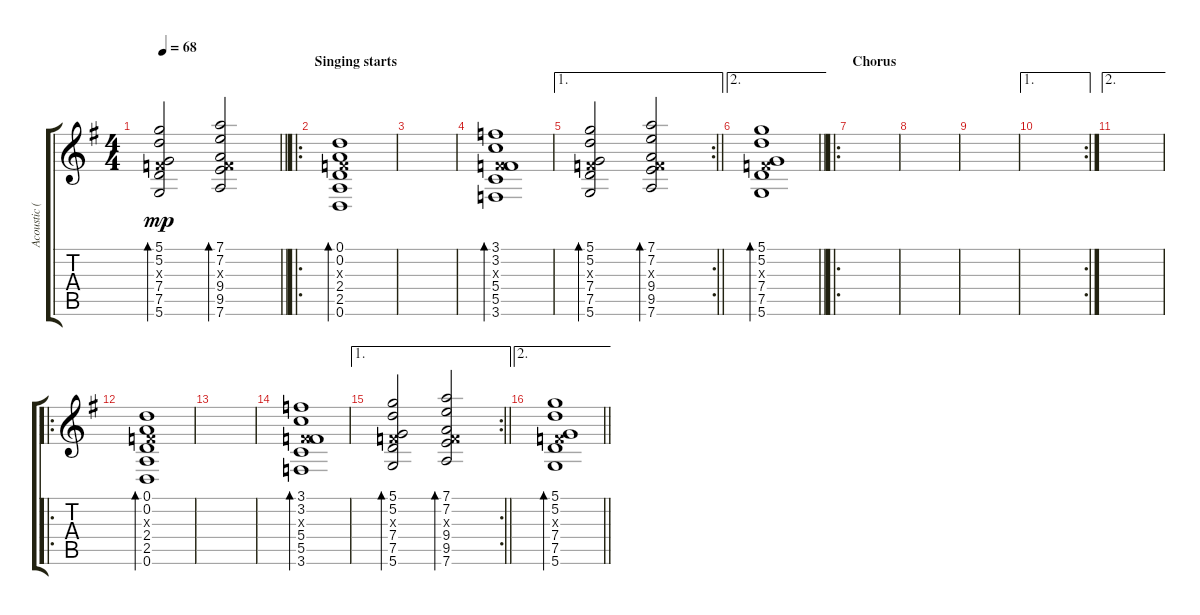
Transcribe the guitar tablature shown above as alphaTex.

\track ("Acoustic (quiet)" "Acoustic (") {instrument acousticguitarnylon}
\staff {score tabs}
\tuning (D4 A3 F3 C3 G2 D2) {hide}
\ts (4 4)
\tempo 68
\clef g2
\barLineRight lightlight
\ks eminor
(5.1 5.2 0.3{x} 7.4 7.5 5.6).2{bd 60 dy mp} (7.1 7.2 0.3{x} 9.4 9.5 7.6).2{bd 60} |
\ro
\section ("" "Singing starts")
(0.1 0.2 0.3{x} 2.4 2.5 0.6).1{bd 60} |
|
(3.1 3.2 0.3{x} 5.4 5.5 3.6).1{bd 60} |
\ae 1
\rc 2
\barLineRight lightlight
(5.1 5.2 0.3{x} 7.4 7.5 5.6).2{bd 60} (7.1 7.2 0.3{x} 9.4 9.5 7.6).2{bd 60} |
\ae 2
\barLineRight lightlight
(5.1 5.2 0.3{x} 7.4 7.5 5.6).1{bd 60} |
\ro
\section ("" "Chorus")
|
|
|
\ae 1
\rc 2
|
\ae 2
|
\ro
(0.1 0.2 0.3{x} 2.4 2.5 0.6).1{bd 60} |
|
(3.1 3.2 0.3{x} 5.4 5.5 3.6).1{bd 60} |
\ae 1
\rc 2
\barLineRight lightlight
(5.1 5.2 0.3{x} 7.4 7.5 5.6).2{bd 60} (7.1 7.2 0.3{x} 9.4 9.5 7.6).2{bd 60} |
\ae 2
\barLineRight lightlight
(5.1 5.2 0.3{x} 7.4 7.5 5.6).1{bd 60}
